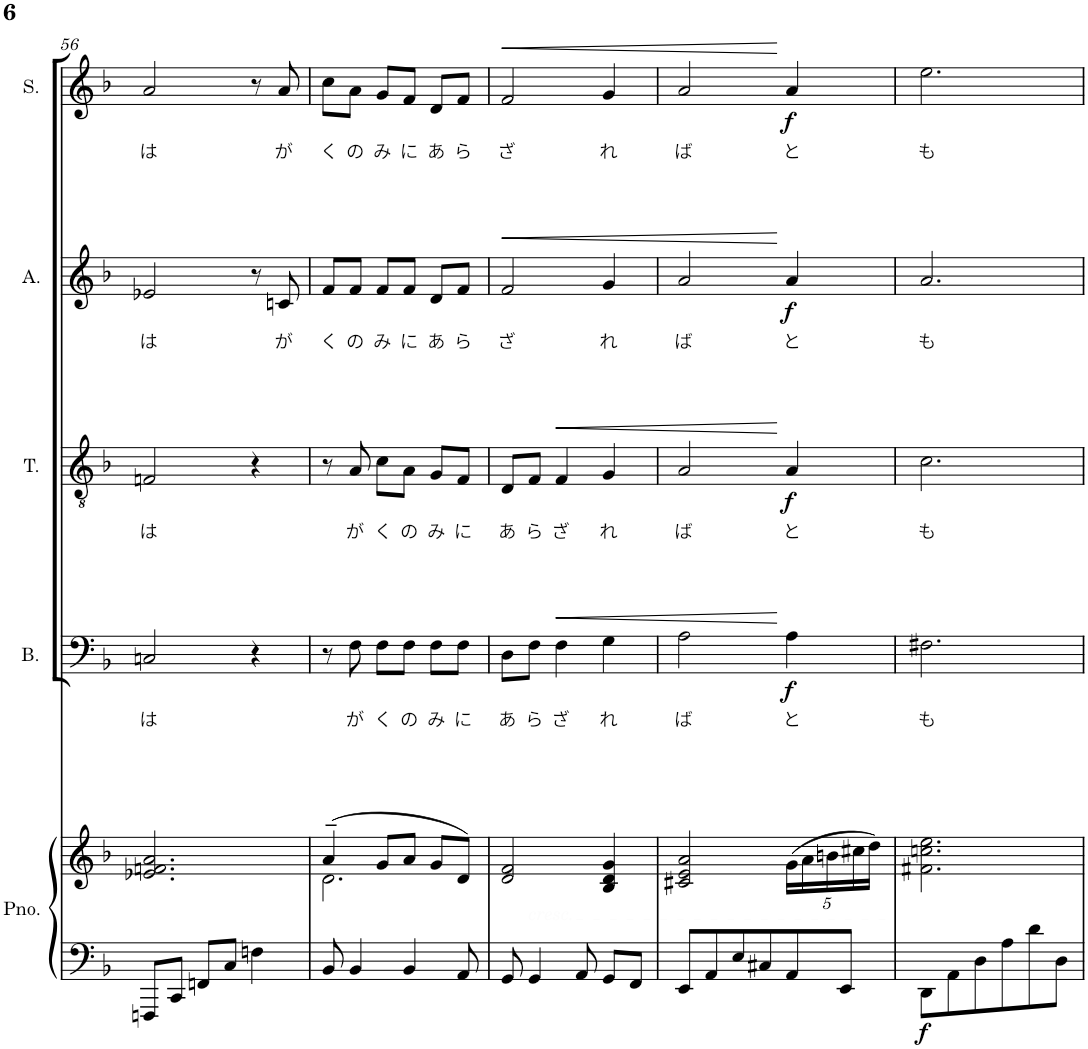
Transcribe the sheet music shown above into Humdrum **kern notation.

**kern	**kern	**dynam	**kern	**text	**dynam	**kern	**text	**dynam	**kern	**text	**dynam	**kern	**text	**dynam
*part5	*part5	*part5	*part4	*part4	*part4	*part3	*part3	*part3	*part2	*part2	*part2	*part1	*part1	*part1
*staff6	*staff5	*staff5/6	*staff4	*staff4	*staff4	*staff3	*staff3	*staff3	*staff2	*staff2	*staff2	*staff1	*staff1	*staff1
*I"Piano	*	*	*I"Bass	*	*	*I"Tenor	*	*	*I"Alto	*	*	*I"Soprano	*	*
*I'Pno.	*	*	*I'B.	*	*	*I'T.	*	*	*I'A.	*	*	*I'S.	*	*
!!LO:PB:g=z
*clefF4	*clefG2	*	*clefF4	*	*	*clefGv2	*	*	*clefG2	*	*	*clefG2	*	*
*	*	*	*Trd12c21	*	*	*Trd8c14	*	*	*Trd1c2	*	*	*Trd1c2	*	*
*k[b-]	*k[b-]	*	*k[b-]	*	*	*k[b-]	*	*	*k[b-]	*	*	*k[b-]	*	*
*M3/4	*M3/4	*	*M3/4	*	*	*M3/4	*	*	*M3/4	*	*	*M3/4	*	*
=56	=56	=56	=56	=56	=56	=56	=56	=56	=56	=56	=56	=56	=56	=56
!	!	!	!	!LO:LY:b	!	!	!LO:LY:b	!	!	!LO:LY:b	!	!	!LO:LY:b	!
8FFFn/L	2.e-X/ 2.fn/ 2.a/	.	2Cn/	は	.	2Fn/	は	.	2e-X/	は	.	2a/	は	.
8CC/J	.	.	.	.	.	.	.	.	.	.	.	.	.	.
8FFn/L	.	.	.	.	.	.	.	.	.	.	.	.	.	.
8C/J	.	.	.	.	.	.	.	.	.	.	.	.	.	.
4Fn\	.	.	4r	.	.	4r	.	.	8r	.	.	8r	.	.
!	!	!	!	!	!	!	!	!	!	!LO:LY:b	!	!	!LO:LY:b	!
.	.	.	.	.	.	.	.	.	8cn/	が	.	8a/	が	.
=57	=57	=57	=57	=57	=57	=57	=57	=57	=57	=57	=57	=57	=57	=57
*	*^	*	*	*	*	*	*	*	*	*	*	*	*	*
!	!	!	!	!	!	!	!	!	!	!	!LO:LY:b	!	!	!LO:LY:b	!
8BB-/	(4a~>/	2.d\	.	8r	.	.	8r	.	.	8f/L	く	.	8cc\L	く	.
!	!	!	!	!	!LO:LY:b	!	!	!LO:LY:b	!	!	!LO:LY:b	!	!	!LO:LY:b	!
4BB-/	.	.	.	8F\	が	.	8A/	が	.	8f/J	の	.	8a\J	の	.
!	!	!	!	!	!LO:LY:b	!	!	!LO:LY:b	!	!	!LO:LY:b	!	!	!LO:LY:b	!
.	8g/L	.	.	8F\L	く	.	8c\L	く	.	8f/L	み	.	8g/L	み	.
!	!	!	!	!	!LO:LY:b	!	!	!LO:LY:b	!	!	!LO:LY:b	!	!	!LO:LY:b	!
4BB-/	8a/J	.	.	8F\J	の	.	8A\J	の	.	8f/J	に	.	8f/J	に	.
!	!	!	!	!	!LO:LY:b	!	!	!LO:LY:b	!	!	!LO:LY:b	!	!	!LO:LY:b	!
.	8g/L	.	.	8F\L	み	.	8G/L	み	.	8d/L	あ	.	8d/L	あ	.
!	!	!	!	!	!LO:LY:b	!	!	!LO:LY:b	!	!	!LO:LY:b	!	!	!LO:LY:b	!
8AA/	8d/J)	.	.	8F\J	に	.	8F/J	に	.	8f/J	ら	.	8f/J	ら	.
*	*v	*v	*	*	*	*	*	*	*	*	*	*	*	*	*
=58	=58	=58	=58	=58	=58	=58	=58	=58	=58	=58	=58	=58	=58	=58
!	!	!	!	!LO:LY:b	!	!	!LO:LY:b	!	!	!LO:LY:b	!LO:HP:b	!	!LO:LY:b	!LO:HP:b
8GG/	2d/ 2f/	.	8D\L	あ	.	8D/L	あ	.	2f/	ざ	<	2f/	ざ	<
!LO:TX:a:i:color=#FCFCFC:t=cresc.	!	!	!	!	!	!	!	!	!	!	!	!	!	!
!	!	!	!	!LO:LY:b	!	!	!LO:LY:b	!	!	!	!	!	!	!
4GG/	.	.	8F\J	ら	.	8F/J	ら	.	.	.	.	.	.	.
!	!	!	!	!LO:LY:b	!LO:HP:b	!	!LO:LY:b	!LO:HP:b	!	!	!	!	!	!
.	.	.	4F\	ざ	<	4F/	ざ	<	.	.	.	.	.	.
8AA/	.	.	.	.	.	.	.	.	.	.	.	.	.	.
!	!	!	!	!LO:LY:b	!	!	!LO:LY:b	!	!	!LO:LY:b	!	!	!LO:LY:b	!
8GG/L	4B-/ 4d/ 4g/	.	4G\	れ	.	4G/	れ	.	4g/	れ	.	4g/	れ	.
8FF/J	.	.	.	.	.	.	.	.	.	.	.	.	.	.
=59	=59	=59	=59	=59	=59	=59	=59	=59	=59	=59	=59	=59	=59	=59
!	!	!	!	!LO:LY:b	!	!	!LO:LY:b	!	!	!LO:LY:b	!	!	!LO:LY:b	!
8EE/L	2c#X/ 2e/ 2a/	.	2A\	ば	.	2A/	ば	.	2a/	ば	.	2a/	ば	.
8AA/	.	.	.	.	.	.	.	.	.	.	.	.	.	.
8E/	.	.	.	.	.	.	.	.	.	.	.	.	.	.
8C#X/	.	.	.	.	.	.	.	.	.	.	.	.	.	.
*	*Xbrackettup	*	*	*	*	*	*	*	*	*	*	*	*	*
!	!	!	!	!LO:LY:b	!LO:DY:n=1:b	!	!LO:LY:b	!LO:DY:n=1:b	!	!LO:LY:b	!LO:DY:n=1:b	!	!LO:LY:b	!LO:DY:n=1:b
8AA/	(20g\LL	.	4A\	と	[ f	4A/	と	[ f	4a/	と	[ f	4a/	と	[ f
.	20a\	.	.	.	.	.	.	.	.	.	.	.	.	.
.	20bn\	.	.	.	.	.	.	.	.	.	.	.	.	.
8EE/J	.	.	.	.	.	.	.	.	.	.	.	.	.	.
.	20cc#X\	.	.	.	.	.	.	.	.	.	.	.	.	.
.	20dd\JJ)	.	.	.	.	.	.	.	.	.	.	.	.	.
=60	=60	=60	=60	=60	=60	=60	=60	=60	=60	=60	=60	=60	=60	=60
!	!	!LO:DY:b=2	!	!LO:LY:b	!	!	!LO:LY:b	!	!	!LO:LY:b	!	!	!LO:LY:b	!
8DD\L	2.f#X\ 2.ccn\ 2.ee\	f	2.F#X\	も	.	2.c\	も	.	2.a/	も	.	2.ee\	も	.
8AA\	.	.	.	.	.	.	.	.	.	.	.	.	.	.
8D\	.	.	.	.	.	.	.	.	.	.	.	.	.	.
8A\	.	.	.	.	.	.	.	.	.	.	.	.	.	.
8d\	.	.	.	.	.	.	.	.	.	.	.	.	.	.
8D\J	.	.	.	.	.	.	.	.	.	.	.	.	.	.
=	=	=	=	=	=	=	=	=	=	=	=	=	=	=
*-	*-	*-	*-	*-	*-	*-	*-	*-	*-	*-	*-	*-	*-	*-
